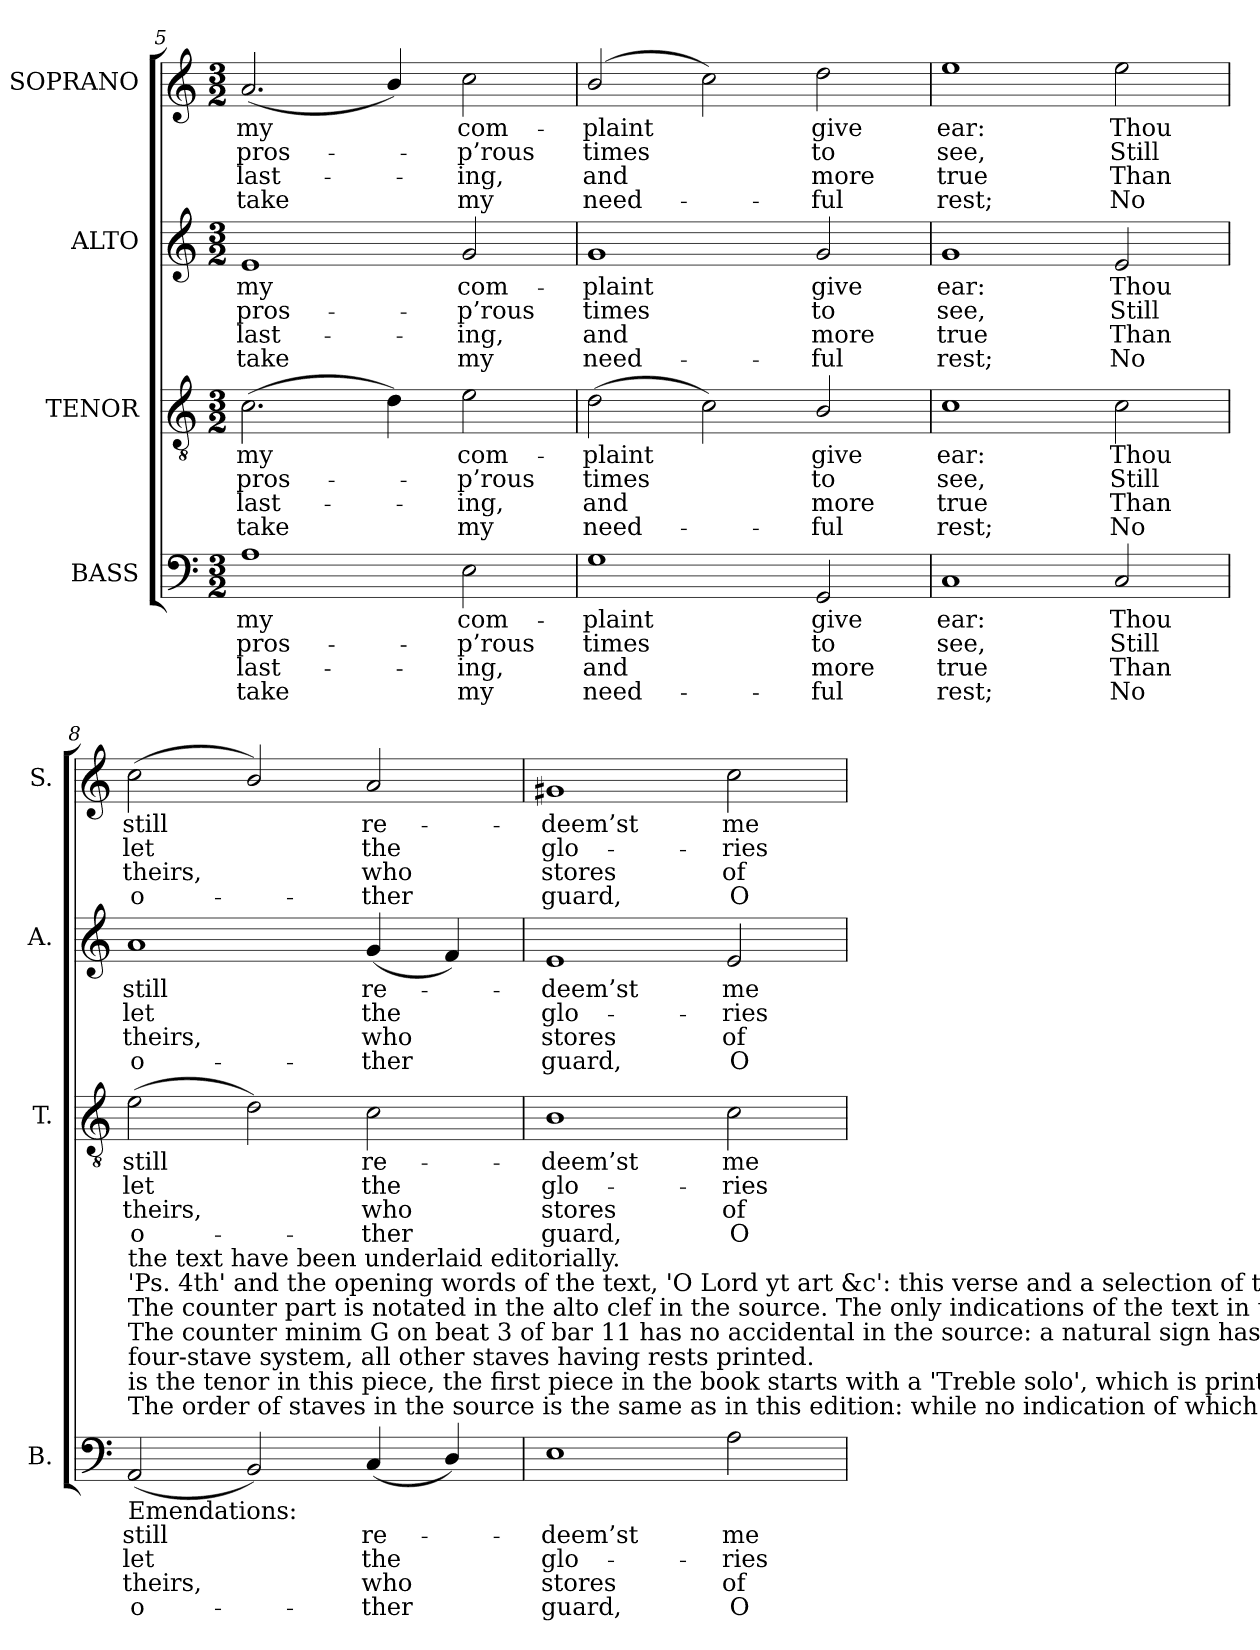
**kern	**text	**text	**text	**text	**kern	**text	**text	**text	**text	**kern	**text	**text	**text	**text	**kern	**text	**text	**text	**text
*part4	*part4	*part4	*part4	*part4	*part3	*part3	*part3	*part3	*part3	*part2	*part2	*part2	*part2	*part2	*part1	*part1	*part1	*part1	*part1
*staff4	*staff4	*staff4	*staff4	*staff4	*staff3	*staff3	*staff3	*staff3	*staff3	*staff2	*staff2	*staff2	*staff2	*staff2	*staff1	*staff1	*staff1	*staff1	*staff1
*I"BASS	*	*	*	*	*I"TENOR	*	*	*	*	*I"ALTO	*	*	*	*	*I"SOPRANO	*	*	*	*
*I'B.	*	*	*	*	*I'T.	*	*	*	*	*I'A.	*	*	*	*	*I'S.	*	*	*	*
*clefF4	*	*	*	*	*clefGv2	*	*	*	*	*clefG2	*	*	*	*	*clefG2	*	*	*	*
*	*	*	*	*	*ITrd7c12	*	*	*	*	*	*	*	*	*	*	*	*	*	*
*k[]	*	*	*	*	*k[]	*	*	*	*	*k[]	*	*	*	*	*k[]	*	*	*	*
*C:	*	*	*	*	*C:	*	*	*	*	*C:	*	*	*	*	*C:	*	*	*	*
*M3/2	*	*	*	*	*M3/2	*	*	*	*	*M3/2	*	*	*	*	*M3/2	*	*	*	*
=5	=5	=5	=5	=5	=5	=5	=5	=5	=5	=5	=5	=5	=5	=5	=5	=5	=5	=5	=5
!	!LO:LY:b:color=#000000	!LO:LY:b:color=#000000	!LO:LY:b:color=#000000	!LO:LY:b:color=#000000	!	!	!	!	!	!	!	!	!	!	!	!	!	!	!
!	!	!	!	!	!	!LO:LY:b:color=#000000	!LO:LY:b:color=#000000	!LO:LY:b:color=#000000	!LO:LY:b:color=#000000	!	!	!	!	!	!	!	!	!	!
!	!	!	!	!	!	!	!	!	!	!	!LO:LY:b:color=#000000	!LO:LY:b:color=#000000	!LO:LY:b:color=#000000	!LO:LY:b:color=#000000	!	!	!	!	!
!	!	!	!	!	!	!	!	!	!	!	!	!	!	!	!	!LO:LY:b:color=#000000	!LO:LY:b:color=#000000	!LO:LY:b:color=#000000	!LO:LY:b:color=#000000
1Ai	my	pros-	last-	-take	(2.Ci\	my	pros-	last-	-take	1ei	my	pros-	last-	-take	(2.ai/	my	pros-	last-	-take
.	.	.	.	.	4Di\)	.	.	.	.	.	.	.	.	.	4bi/)	.	.	.	.
!	!LO:LY:b:color=#000000	!LO:LY:b:color=#000000	!LO:LY:b:color=#000000	!LO:LY:b:color=#000000	!	!	!	!	!	!	!	!	!	!	!	!	!	!	!
!	!	!	!	!	!	!LO:LY:b:color=#000000	!LO:LY:b:color=#000000	!LO:LY:b:color=#000000	!LO:LY:b:color=#000000	!	!	!	!	!	!	!	!	!	!
!	!	!	!	!	!	!	!	!	!	!	!LO:LY:b:color=#000000	!LO:LY:b:color=#000000	!LO:LY:b:color=#000000	!LO:LY:b:color=#000000	!	!	!	!	!
!	!	!	!	!	!	!	!	!	!	!	!	!	!	!	!	!LO:LY:b:color=#000000	!LO:LY:b:color=#000000	!LO:LY:b:color=#000000	!LO:LY:b:color=#000000
2Ei\	com-	-p’rous	ing,	my	2Ei\	com-	-p’rous	ing,	my	2gi/	com-	-p’rous	ing,	my	2cci\	com-	-p’rous	ing,	my
=6	=6	=6	=6	=6	=6	=6	=6	=6	=6	=6	=6	=6	=6	=6	=6	=6	=6	=6	=6
!	!LO:LY:b:color=#000000	!LO:LY:b:color=#000000	!LO:LY:b:color=#000000	!LO:LY:b:color=#000000	!	!	!	!	!	!	!	!	!	!	!	!	!	!	!
!	!	!	!	!	!	!LO:LY:b:color=#000000	!LO:LY:b:color=#000000	!LO:LY:b:color=#000000	!LO:LY:b:color=#000000	!	!	!	!	!	!	!	!	!	!
!	!	!	!	!	!	!	!	!	!	!	!LO:LY:b:color=#000000	!LO:LY:b:color=#000000	!LO:LY:b:color=#000000	!LO:LY:b:color=#000000	!	!	!	!	!
!	!	!	!	!	!	!	!	!	!	!	!	!	!	!	!	!LO:LY:b:color=#000000	!LO:LY:b:color=#000000	!LO:LY:b:color=#000000	!LO:LY:b:color=#000000
1Gi	-plaint	times	and	need-	(2Di\	-plaint	times	and	need-	1gi	-plaint	times	and	need-	(2bi/	-plaint	times	and	need-
.	.	.	.	.	2Ci\)	.	.	.	.	.	.	.	.	.	2cci\)	.	.	.	.
!	!LO:LY:b:color=#000000	!LO:LY:b:color=#000000	!LO:LY:b:color=#000000	!LO:LY:b:color=#000000	!	!	!	!	!	!	!	!	!	!	!	!	!	!	!
!	!	!	!	!	!	!LO:LY:b:color=#000000	!LO:LY:b:color=#000000	!LO:LY:b:color=#000000	!LO:LY:b:color=#000000	!	!	!	!	!	!	!	!	!	!
!	!	!	!	!	!	!	!	!	!	!	!LO:LY:b:color=#000000	!LO:LY:b:color=#000000	!LO:LY:b:color=#000000	!LO:LY:b:color=#000000	!	!	!	!	!
!	!	!	!	!	!	!	!	!	!	!	!	!	!	!	!	!LO:LY:b:color=#000000	!LO:LY:b:color=#000000	!LO:LY:b:color=#000000	!LO:LY:b:color=#000000
2GGi/	give	to	-more	ful	2BBi/	give	to	-more	ful	2gi/	give	to	-more	ful	2ddi\	give	to	-more	ful
=7	=7	=7	=7	=7	=7	=7	=7	=7	=7	=7	=7	=7	=7	=7	=7	=7	=7	=7	=7
!	!LO:LY:b:color=#000000	!LO:LY:b:color=#000000	!LO:LY:b:color=#000000	!LO:LY:b:color=#000000	!	!	!	!	!	!	!	!	!	!	!	!	!	!	!
!	!	!	!	!	!	!LO:LY:b:color=#000000	!LO:LY:b:color=#000000	!LO:LY:b:color=#000000	!LO:LY:b:color=#000000	!	!	!	!	!	!	!	!	!	!
!	!	!	!	!	!	!	!	!	!	!	!LO:LY:b:color=#000000	!LO:LY:b:color=#000000	!LO:LY:b:color=#000000	!LO:LY:b:color=#000000	!	!	!	!	!
!	!	!	!	!	!	!	!	!	!	!	!	!	!	!	!	!LO:LY:b:color=#000000	!LO:LY:b:color=#000000	!LO:LY:b:color=#000000	!LO:LY:b:color=#000000
1Ci	ear:	see,	true	rest;	1Ci	ear:	see,	true	rest;	1gi	ear:	see,	true	rest;	1eei	ear:	see,	true	rest;
!	!LO:LY:b:color=#000000	!LO:LY:b:color=#000000	!LO:LY:b:color=#000000	!LO:LY:b:color=#000000	!	!	!	!	!	!	!	!	!	!	!	!	!	!	!
!	!	!	!	!	!	!LO:LY:b:color=#000000	!LO:LY:b:color=#000000	!LO:LY:b:color=#000000	!LO:LY:b:color=#000000	!	!	!	!	!	!	!	!	!	!
!	!	!	!	!	!	!	!	!	!	!	!LO:LY:b:color=#000000	!LO:LY:b:color=#000000	!LO:LY:b:color=#000000	!LO:LY:b:color=#000000	!	!	!	!	!
!	!	!	!	!	!	!	!	!	!	!	!	!	!	!	!	!LO:LY:b:color=#000000	!LO:LY:b:color=#000000	!LO:LY:b:color=#000000	!LO:LY:b:color=#000000
2Ci/	Thou	Still	Than	No	2Ci\	Thou	Still	Than	No	2ei/	Thou	Still	Than	No	2eei\	Thou	Still	Than	No
!!LO:LB:g=z
=8	=8	=8	=8	=8	=8	=8	=8	=8	=8	=8	=8	=8	=8	=8	=8	=8	=8	=8	=8
!	!LO:LY:b:color=#000000	!LO:LY:b:color=#000000	!LO:LY:b:color=#000000	!LO:LY:b:color=#000000	!	!	!	!	!	!	!	!	!	!	!	!	!	!	!
!	!	!	!	!	!	!LO:LY:b:color=#000000	!LO:LY:b:color=#000000	!LO:LY:b:color=#000000	!LO:LY:b:color=#000000	!	!	!	!	!	!	!	!	!	!
!	!	!	!	!	!	!	!	!	!	!	!LO:LY:b:color=#000000	!LO:LY:b:color=#000000	!LO:LY:b:color=#000000	!LO:LY:b:color=#000000	!	!	!	!	!
!LO:TX:b:t=Emendations&colon;	!	!	!	!	!	!	!	!	!	!	!	!	!	!	!	!	!	!	!
!LO:TX:t=The order of staves in the source is the same as in this edition&colon; while no indication of which part is the treble and which	!	!	!	!	!	!	!	!	!	!	!	!	!	!	!	!	!	!	!
!LO:TX:t=is the tenor in this piece, the first piece in the book starts with a 'Treble solo', which is printed on the first stave of the	!	!	!	!	!	!	!	!	!	!	!	!	!	!	!	!	!	!	!
!LO:TX:t=four-stave system, all other staves having rests printed.	!	!	!	!	!	!	!	!	!	!	!	!	!	!	!	!	!	!	!
!LO:TX:t=The counter minim G on beat 3 of bar 11 has no accidental in the source&colon; a natural sign has been added editorially.	!	!	!	!	!	!	!	!	!	!	!	!	!	!	!	!	!	!	!
!LO:TX:t=The counter part is notated in the alto clef in the source. The only indications of the text in the source are the title	!	!	!	!	!	!	!	!	!	!	!	!	!	!	!	!	!	!	!
!LO:TX:t='Ps. 4th' and the opening words of the text, 'O Lord yt art &c'&colon; this verse and a selection of three subsequent verses from	!	!	!	!	!	!	!	!	!	!	!	!	!	!	!	!	!	!	!
!LO:TX:t=the text have been underlaid editorially.	!	!	!	!	!	!	!	!	!	!	!	!	!	!	!	!	!	!	!
!	!	!	!	!	!	!	!	!	!	!	!	!	!	!	!	!LO:LY:b:color=#000000	!LO:LY:b:color=#000000	!LO:LY:b:color=#000000	!LO:LY:b:color=#000000
(2AAi/	still	let	theirs,	o-	(2Ei\	still	let	theirs,	o-	1ai	still	let	theirs,	o-	(2cci\	still	let	theirs,	o-
2BBi/)	.	.	.	.	2Di\)	.	.	.	.	.	.	.	.	.	2bi/)	.	.	.	.
!	!LO:LY:b:color=#000000	!LO:LY:b:color=#000000	!LO:LY:b:color=#000000	!LO:LY:b:color=#000000	!	!	!	!	!	!	!	!	!	!	!	!	!	!	!
!	!	!	!	!	!	!LO:LY:b:color=#000000	!LO:LY:b:color=#000000	!LO:LY:b:color=#000000	!LO:LY:b:color=#000000	!	!	!	!	!	!	!	!	!	!
!	!	!	!	!	!	!	!	!	!	!	!LO:LY:b:color=#000000	!LO:LY:b:color=#000000	!LO:LY:b:color=#000000	!LO:LY:b:color=#000000	!	!	!	!	!
!	!	!	!	!	!	!	!	!	!	!	!	!	!	!	!	!LO:LY:b:color=#000000	!LO:LY:b:color=#000000	!LO:LY:b:color=#000000	!LO:LY:b:color=#000000
(4Ci/	re-	the	-who	ther	2Ci\	re-	the	-who	ther	(4gi/	re-	the	-who	ther	2ai/	re-	the	-who	ther
4Di/)	.	.	.	.	.	.	.	.	.	4fi/)	.	.	.	.	.	.	.	.	.
=9	=9	=9	=9	=9	=9	=9	=9	=9	=9	=9	=9	=9	=9	=9	=9	=9	=9	=9	=9
!	!LO:LY:b:color=#000000	!LO:LY:b:color=#000000	!LO:LY:b:color=#000000	!LO:LY:b:color=#000000	!	!	!	!	!	!	!	!	!	!	!	!	!	!	!
!	!	!	!	!	!	!LO:LY:b:color=#000000	!LO:LY:b:color=#000000	!LO:LY:b:color=#000000	!LO:LY:b:color=#000000	!	!	!	!	!	!	!	!	!	!
!	!	!	!	!	!	!	!	!	!	!	!LO:LY:b:color=#000000	!LO:LY:b:color=#000000	!LO:LY:b:color=#000000	!LO:LY:b:color=#000000	!	!	!	!	!
!	!	!	!	!	!	!	!	!	!	!	!	!	!	!	!	!LO:LY:b:color=#000000	!LO:LY:b:color=#000000	!LO:LY:b:color=#000000	!LO:LY:b:color=#000000
1Ei	-deem’st	glo-	stores	guard,	1BBi	-deem’st	glo-	stores	guard,	1ei	-deem’st	glo-	stores	guard,	1g#Xi	-deem’st	glo-	stores	guard,
!	!LO:LY:b:color=#000000	!LO:LY:b:color=#000000	!LO:LY:b:color=#000000	!LO:LY:b:color=#000000	!	!	!	!	!	!	!	!	!	!	!	!	!	!	!
!	!	!	!	!	!	!LO:LY:b:color=#000000	!LO:LY:b:color=#000000	!LO:LY:b:color=#000000	!LO:LY:b:color=#000000	!	!	!	!	!	!	!	!	!	!
!	!	!	!	!	!	!	!	!	!	!	!LO:LY:b:color=#000000	!LO:LY:b:color=#000000	!LO:LY:b:color=#000000	!LO:LY:b:color=#000000	!	!	!	!	!
!	!	!	!	!	!	!	!	!	!	!	!	!	!	!	!	!LO:LY:b:color=#000000	!LO:LY:b:color=#000000	!LO:LY:b:color=#000000	!LO:LY:b:color=#000000
2Ai\	me	-ries	of	O	2Ci\	me	-ries	of	O	2ei/	me	-ries	of	O	2cci\	me	-ries	of	O
=	=	=	=	=	=	=	=	=	=	=	=	=	=	=	=	=	=	=	=
*-	*-	*-	*-	*-	*-	*-	*-	*-	*-	*-	*-	*-	*-	*-	*-	*-	*-	*-	*-
